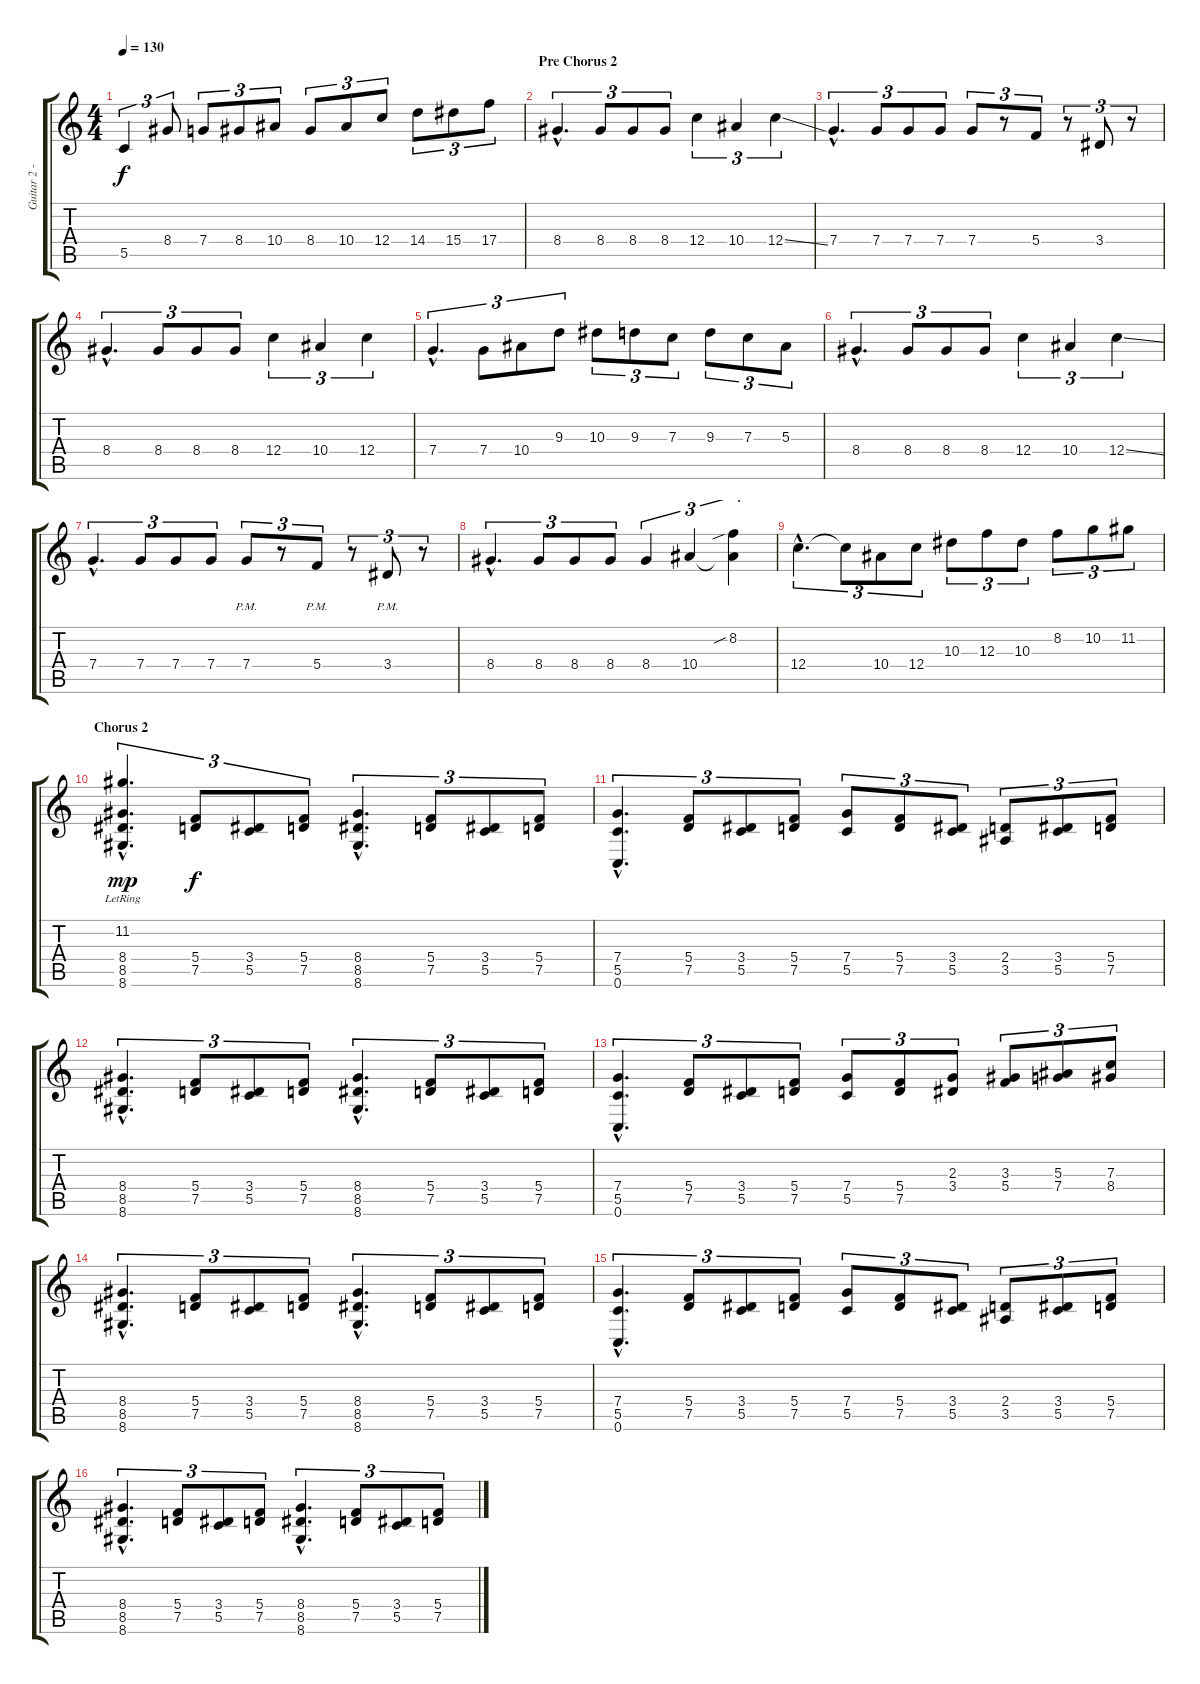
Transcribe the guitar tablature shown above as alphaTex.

\track ("Guitar 2 - Mario" "Guitar 2 -") {instrument overdrivenguitar}
\staff {score tabs}
\tuning (D4 A3 F3 C3 G2 C2) {hide}
\ts (4 4)
\tempo 130
\clef g2
\ks c
5.5.4{tu (3 2) dy f} 8.4.8{tu (3 2)} 7.4.8{tu (3 2)} 8.4.8{tu (3 2)} 10.4.8{tu (3 2)} 8.4.8{tu (3 2)} 10.4.8{tu (3 2)} 12.4.8{tu (3 2)} 14.4.8{tu (3 2)} 15.4.8{tu (3 2)} 17.4.8{tu (3 2)} |
\section ("" "Pre Chorus 2")
8.4{hac}.4{d tu (3 2)} 8.4.8{tu (3 2)} 8.4.8{tu (3 2)} 8.4.8{tu (3 2)} 12.4.4{tu (3 2)} 10.4.4{tu (3 2)} 12.4{ss}.4{tu (3 2)} |
7.4{hac}.4{d tu (3 2)} 7.4.8{tu (3 2)} 7.4.8{tu (3 2)} 7.4.8{tu (3 2)} 7.4.8{tu (3 2)} r.8{tu (3 2)} 5.4.8{tu (3 2)} r.8{tu (3 2)} 3.4.8{tu (3 2)} r.8{tu (3 2)} |
8.4{hac}.4{d tu (3 2)} 8.4.8{tu (3 2)} 8.4.8{tu (3 2)} 8.4.8{tu (3 2)} 12.4.4{tu (3 2)} 10.4.4{tu (3 2)} 12.4.4{tu (3 2)} |
7.4{hac}.4{d tu (3 2)} 7.4.8{tu (3 2)} 10.4.8{tu (3 2)} 9.3.8{tu (3 2)} 10.3.8{tu (3 2)} 9.3.8{tu (3 2)} 7.3.8{tu (3 2)} 9.3.8{tu (3 2)} 7.3.8{tu (3 2)} 5.3.8{tu (3 2)} |
8.4{hac}.4{d tu (3 2)} 8.4.8{tu (3 2)} 8.4.8{tu (3 2)} 8.4.8{tu (3 2)} 12.4.4{tu (3 2)} 10.4.4{tu (3 2)} 12.4{ss}.4{tu (3 2)} |
7.4{hac}.4{d tu (3 2)} 7.4.8{tu (3 2)} 7.4.8{tu (3 2)} 7.4.8{tu (3 2)} 7.4{pm}.8{tu (3 2)} r.8{tu (3 2)} 5.4{pm}.8{tu (3 2)} r.8{tu (3 2)} 3.4{pm}.8{tu (3 2)} r.8{tu (3 2)} |
8.4{hac}.4{d tu (3 2)} 8.4.8{tu (3 2)} 8.4.8{tu (3 2)} 8.4.8{tu (3 2)} 8.4.4{tu (3 2)} 10.4.4{tu (3 2)} (8.2{sib} 10.4{t}).4{tu (3 2)} |
12.4{hac}.4{d tu (3 2)} 12.4{t}.8{tu (3 2)} 10.4.8{tu (3 2)} 12.4.8{tu (3 2)} 10.3.8{tu (3 2)} 12.3.8{tu (3 2)} 10.3.8{tu (3 2)} 8.2.8{tu (3 2)} 10.2.8{tu (3 2)} 11.2.8{tu (3 2)} |
\section ("" "Chorus 2")
(11.2{hac lr} 8.4{hac} 8.5{hac} 8.6{hac}).4{d tu (3 2) dy mp} (5.4 7.5).8{tu (3 2) dy f} (3.4 5.5).8{tu (3 2)} (5.4 7.5).8{tu (3 2)} (8.4{hac} 8.5{hac} 8.6{hac}).4{d tu (3 2)} (5.4 7.5).8{tu (3 2)} (3.4 5.5).8{tu (3 2)} (5.4 7.5).8{tu (3 2)} |
(7.4{hac} 5.5{hac} 0.6{hac}).4{d tu (3 2)} (5.4 7.5).8{tu (3 2)} (3.4 5.5).8{tu (3 2)} (5.4 7.5).8{tu (3 2)} (7.4 5.5).8{tu (3 2)} (5.4 7.5).8{tu (3 2)} (3.4 5.5).8{tu (3 2)} (2.4 3.5).8{tu (3 2)} (3.4 5.5).8{tu (3 2)} (5.4 7.5).8{tu (3 2)} |
(8.4{hac} 8.5{hac} 8.6{hac}).4{d tu (3 2)} (5.4 7.5).8{tu (3 2)} (3.4 5.5).8{tu (3 2)} (5.4 7.5).8{tu (3 2)} (8.4{hac} 8.5{hac} 8.6{hac}).4{d tu (3 2)} (5.4 7.5).8{tu (3 2)} (3.4 5.5).8{tu (3 2)} (5.4 7.5).8{tu (3 2)} |
(7.4{hac} 5.5{hac} 0.6{hac}).4{d tu (3 2)} (5.4 7.5).8{tu (3 2)} (3.4 5.5).8{tu (3 2)} (5.4 7.5).8{tu (3 2)} (7.4 5.5).8{tu (3 2)} (5.4 7.5).8{tu (3 2)} (2.3 3.4).8{tu (3 2)} (3.3 5.4).8{tu (3 2)} (5.3 7.4).8{tu (3 2)} (7.3 8.4).8{tu (3 2)} |
(8.4{hac} 8.5{hac} 8.6{hac}).4{d tu (3 2)} (5.4 7.5).8{tu (3 2)} (3.4 5.5).8{tu (3 2)} (5.4 7.5).8{tu (3 2)} (8.4{hac} 8.5{hac} 8.6{hac}).4{d tu (3 2)} (5.4 7.5).8{tu (3 2)} (3.4 5.5).8{tu (3 2)} (5.4 7.5).8{tu (3 2)} |
(7.4{hac} 5.5{hac} 0.6{hac}).4{d tu (3 2)} (5.4 7.5).8{tu (3 2)} (3.4 5.5).8{tu (3 2)} (5.4 7.5).8{tu (3 2)} (7.4 5.5).8{tu (3 2)} (5.4 7.5).8{tu (3 2)} (3.4 5.5).8{tu (3 2)} (2.4 3.5).8{tu (3 2)} (3.4 5.5).8{tu (3 2)} (5.4 7.5).8{tu (3 2)} |
(8.4{hac} 8.5{hac} 8.6{hac}).4{d tu (3 2)} (5.4 7.5).8{tu (3 2)} (3.4 5.5).8{tu (3 2)} (5.4 7.5).8{tu (3 2)} (8.4{hac} 8.5{hac} 8.6{hac}).4{d tu (3 2)} (5.4 7.5).8{tu (3 2)} (3.4 5.5).8{tu (3 2)} (5.4 7.5).8{tu (3 2)}
